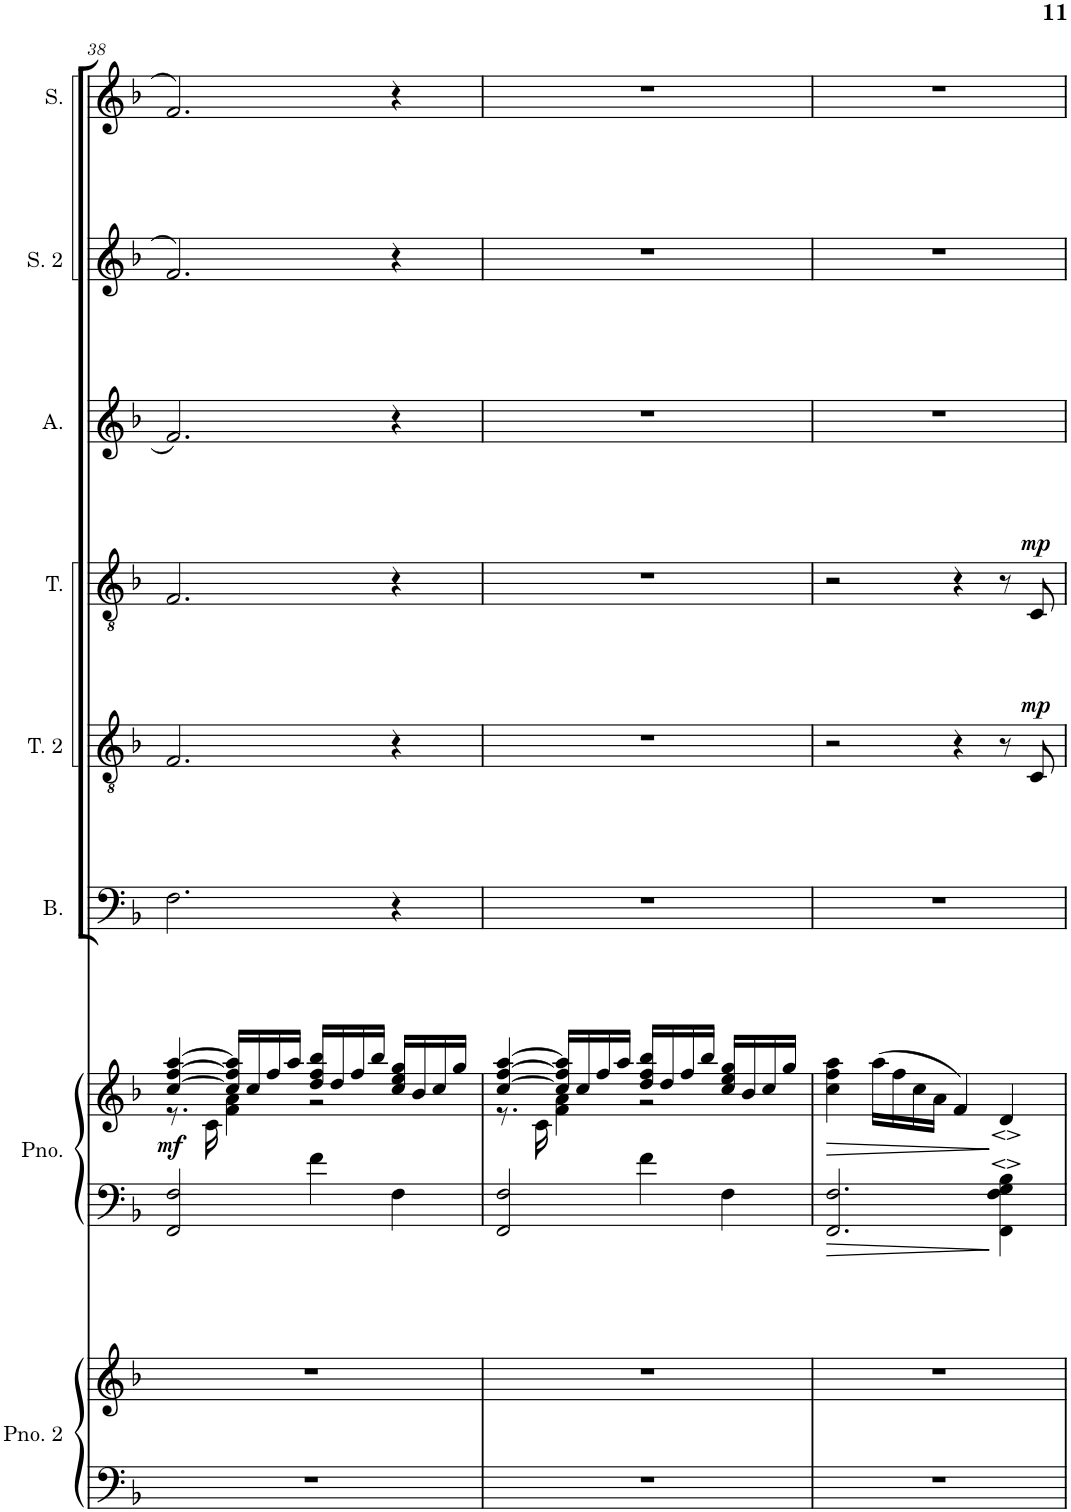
**kern	**kern	**kern	**kern	**dynam	**kern	**kern	**dynam	**kern	**dynam	**kern	**kern	**kern
*part8	*part8	*part7	*part7	*part7	*part6	*part5	*part5	*part4	*part4	*part3	*part2	*part1
*staff10	*staff9	*staff8	*staff7	*staff7/8	*staff6	*staff5	*staff5	*staff4	*staff4	*staff3	*staff2	*staff1
*I"Piano 2	*	*I"Piano	*	*	*I"Bass	*I"Tenor 2	*	*I"Tenor	*	*I"Alto	*I"Soprano 2	*I"Soprano
*I'Pno. 2	*	*I'Pno.	*	*	*I'B.	*I'T. 2	*	*I'T.	*	*I'A.	*I'S. 2	*I'S.
!!LO:PB:g=z
*clefF4	*clefG2	*clefF4	*clefG2	*	*clefF4	*clefGv2	*	*clefGv2	*	*clefG2	*clefG2	*clefG2
*k[b-]	*k[b-]	*k[b-]	*k[b-]	*	*k[b-]	*k[b-]	*	*k[b-]	*	*k[b-]	*k[b-]	*k[b-]
*M4/4	*M4/4	*M4/4	*M4/4	*	*M4/4	*M4/4	*	*M4/4	*	*M4/4	*M4/4	*M4/4
=38	=38	=38	=38	=38	=38	=38	=38	=38	=38	=38	=38	=38
*	*	*	*^	*	*	*	*	*	*	*	*	*
!	!	!	!	!	!LO:DY:b	!	!	!	!	!	!	!	!
1r	1r	2FF/ 2F/	[4cc/ [4ff/ [4aa/	8.r	mf	2.F\	2.F/	.	2.F/	.	2.f/	2.f/	2.f/
.	.	.	.	16c\	.	.	.	.	.	.	.	.	.
.	.	.	16cc/] 16ff/] 16aa/]LL	4f\ 4a\	.	.	.	.	.	.	.	.	.
.	.	.	16cc/	.	.	.	.	.	.	.	.	.	.
.	.	.	16ff/	.	.	.	.	.	.	.	.	.	.
.	.	.	16aa/JJ	.	.	.	.	.	.	.	.	.	.
.	.	4f\	16dd/ 16ff/ 16bb-/LL	2r	.	.	.	.	.	.	.	.	.
.	.	.	16dd/	.	.	.	.	.	.	.	.	.	.
.	.	.	16ff/	.	.	.	.	.	.	.	.	.	.
.	.	.	16bb-/JJ	.	.	.	.	.	.	.	.	.	.
.	.	4F\	16cc/ 16ee/ 16gg/LL	.	.	4r	4r	.	4r	.	4r	4r	4r
.	.	.	16b-/	.	.	.	.	.	.	.	.	.	.
.	.	.	16cc/	.	.	.	.	.	.	.	.	.	.
.	.	.	16gg/JJ	.	.	.	.	.	.	.	.	.	.
=39	=39	=39	=39	=39	=39	=39	=39	=39	=39	=39	=39	=39	=39
1r	1r	2FF/ 2F/	[4cc/ [4ff/ [4aa/	8.r	.	1r	1r	.	1r	.	1r	1r	1r
.	.	.	.	16c\	.	.	.	.	.	.	.	.	.
.	.	.	16cc/] 16ff/] 16aa/]LL	4f\ 4a\	.	.	.	.	.	.	.	.	.
.	.	.	16cc/	.	.	.	.	.	.	.	.	.	.
.	.	.	16ff/	.	.	.	.	.	.	.	.	.	.
.	.	.	16aa/JJ	.	.	.	.	.	.	.	.	.	.
.	.	4f\	16dd/ 16ff/ 16bb-/LL	2r	.	.	.	.	.	.	.	.	.
.	.	.	16dd/	.	.	.	.	.	.	.	.	.	.
.	.	.	16ff/	.	.	.	.	.	.	.	.	.	.
.	.	.	16bb-/JJ	.	.	.	.	.	.	.	.	.	.
.	.	4F\	16cc/ 16ee/ 16gg/LL	.	.	.	.	.	.	.	.	.	.
.	.	.	16b-/	.	.	.	.	.	.	.	.	.	.
.	.	.	16cc/	.	.	.	.	.	.	.	.	.	.
.	.	.	16gg/JJ	.	.	.	.	.	.	.	.	.	.
*	*	*	*v	*v	*	*	*	*	*	*	*	*	*
=40	=40	=40	=40	=40	=40	=40	=40	=40	=40	=40	=40	=40
!	!	!	!	!LO:HP:b	!	!	!	!	!	!	!	!
1r	1r	2.FF/ 2.F/	4cc\ 4ff\ 4aa\	>	1r	2r	.	2r	.	1r	1r	1r
.	.	.	(16aa\LL	.	.	.	.	.	.	.	.	.
.	.	.	16ff\	.	.	.	.	.	.	.	.	.
.	.	.	16cc\	.	.	.	.	.	.	.	.	.
.	.	.	16a\JJ	.	.	.	.	.	.	.	.	.
.	.	.	4f/)	.	.	4r	.	4r	.	.	.	.
.	.	4FF\ 4F\ 4G\ 4B-\	4d/	]	.	8r	.	8r	.	.	.	.
!	!	!	!	!	!	!	!LO:DY:a	!	!LO:DY:a	!	!	!
.	.	.	.	.	.	8C/	mp	8C/	mp	.	.	.
=	=	=	=	=	=	=	=	=	=	=	=	=
*-	*-	*-	*-	*-	*-	*-	*-	*-	*-	*-	*-	*-
